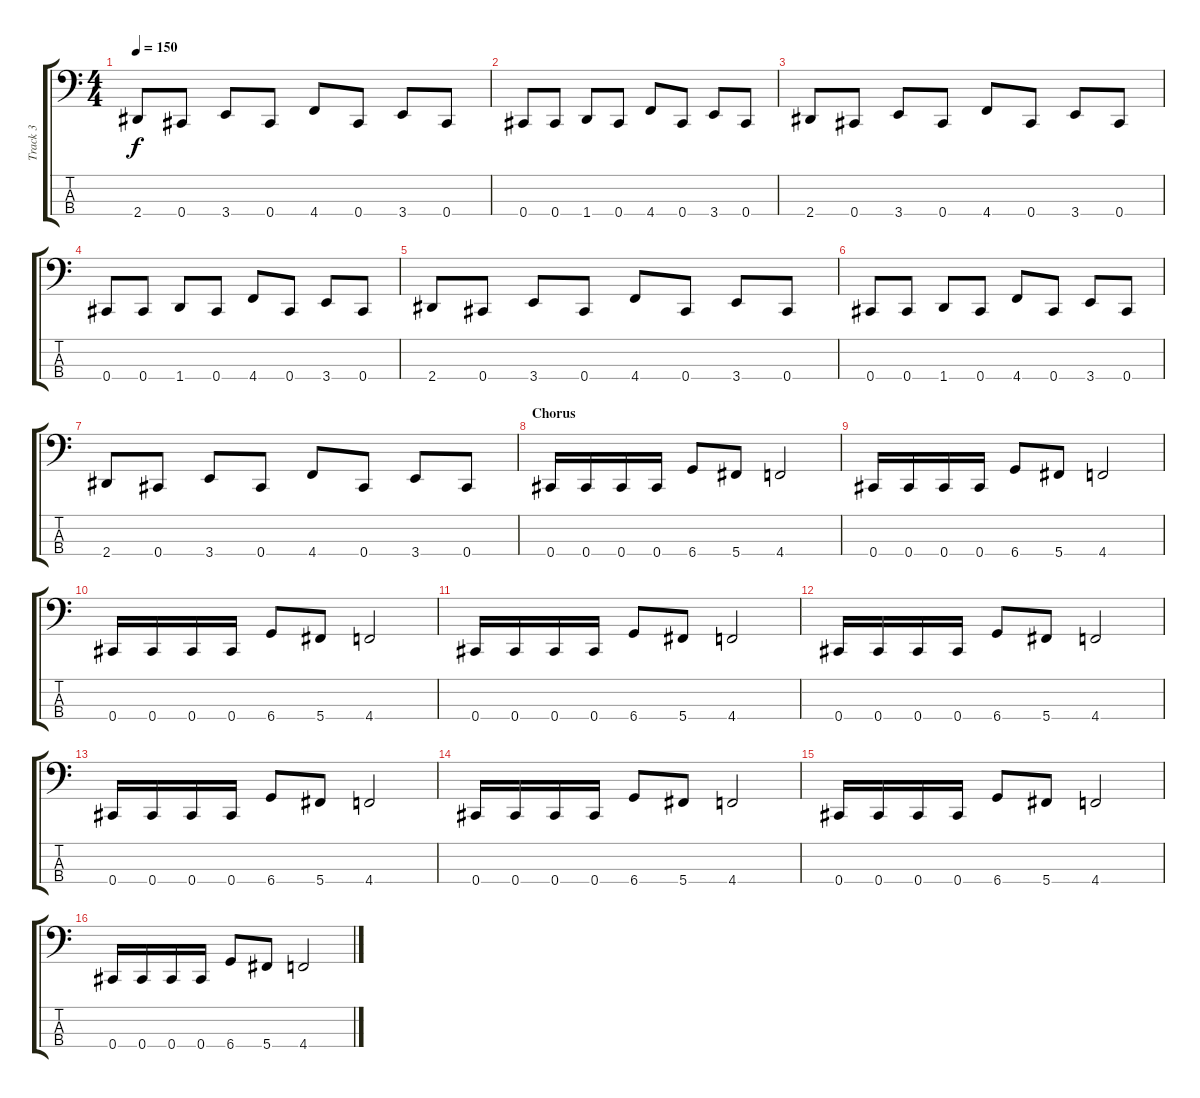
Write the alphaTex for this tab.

\track ("Track 3" "Track 3") {instrument electricbasspick}
\staff {score tabs}
\tuning (Gb2 Db2 Ab1 Db1) {hide}
\ts (4 4)
\tempo 150
\clef f4
\ks c
2.4.8{dy f} 0.4.8 3.4.8 0.4.8 4.4.8 0.4.8 3.4.8 0.4.8 |
0.4.8 0.4.8 1.4.8 0.4.8 4.4.8 0.4.8 3.4.8 0.4.8 |
2.4.8 0.4.8 3.4.8 0.4.8 4.4.8 0.4.8 3.4.8 0.4.8 |
0.4.8 0.4.8 1.4.8 0.4.8 4.4.8 0.4.8 3.4.8 0.4.8 |
2.4.8 0.4.8 3.4.8 0.4.8 4.4.8 0.4.8 3.4.8 0.4.8 |
0.4.8 0.4.8 1.4.8 0.4.8 4.4.8 0.4.8 3.4.8 0.4.8 |
2.4.8 0.4.8 3.4.8 0.4.8 4.4.8 0.4.8 3.4.8 0.4.8 |
\section ("" "Chorus")
0.4.16 0.4.16 0.4.16 0.4.16 6.4.8 5.4.8 4.4.2 |
0.4.16 0.4.16 0.4.16 0.4.16 6.4.8 5.4.8 4.4.2 |
0.4.16 0.4.16 0.4.16 0.4.16 6.4.8 5.4.8 4.4.2 |
0.4.16 0.4.16 0.4.16 0.4.16 6.4.8 5.4.8 4.4.2 |
0.4.16 0.4.16 0.4.16 0.4.16 6.4.8 5.4.8 4.4.2 |
0.4.16 0.4.16 0.4.16 0.4.16 6.4.8 5.4.8 4.4.2 |
0.4.16 0.4.16 0.4.16 0.4.16 6.4.8 5.4.8 4.4.2 |
0.4.16 0.4.16 0.4.16 0.4.16 6.4.8 5.4.8 4.4.2 |
0.4.16 0.4.16 0.4.16 0.4.16 6.4.8 5.4.8 4.4.2
